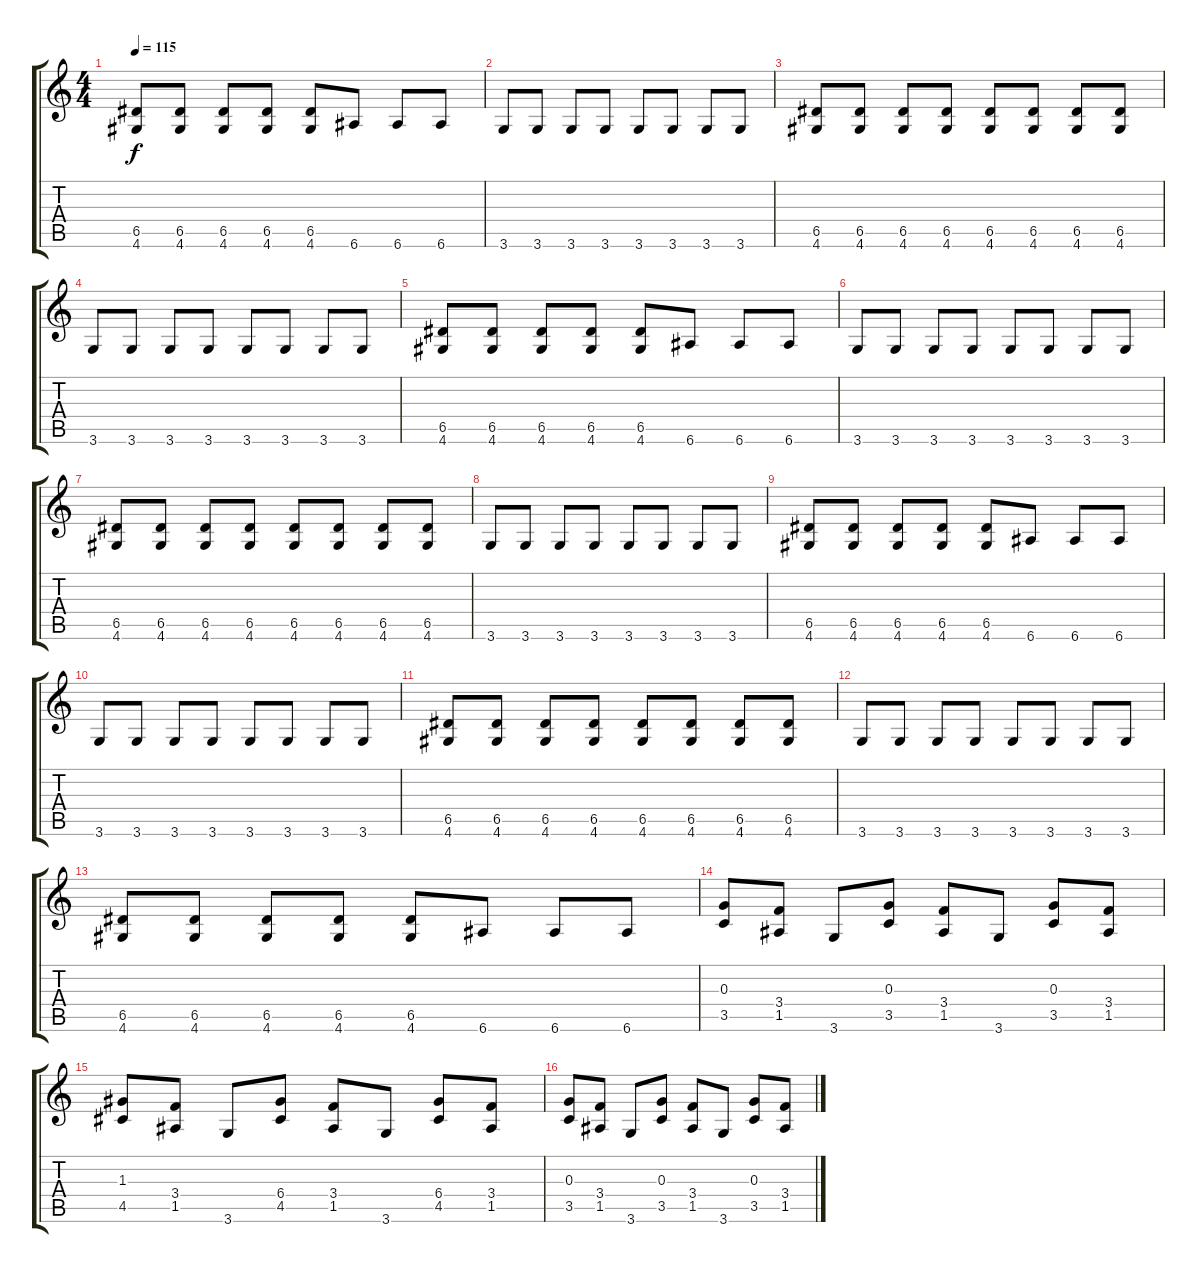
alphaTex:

\track "" {instrument overdrivenguitar}
\staff {score tabs}
\tuning (E4 B3 G3 D3 A2 E2) {hide}
\ts (4 4)
\tempo 115
\clef g2
\ks c
(6.5 4.6).8{dy f} (6.5 4.6).8 (6.5 4.6).8 (6.5 4.6).8 (6.5 4.6).8 6.6.8 6.6.8 6.6.8 |
3.6.8 3.6.8 3.6.8 3.6.8 3.6.8 3.6.8 3.6.8 3.6.8 |
(6.5 4.6).8 (6.5 4.6).8 (6.5 4.6).8 (6.5 4.6).8 (6.5 4.6).8 (6.5 4.6).8 (6.5 4.6).8 (6.5 4.6).8 |
3.6.8 3.6.8 3.6.8 3.6.8 3.6.8 3.6.8 3.6.8 3.6.8 |
(6.5 4.6).8 (6.5 4.6).8 (6.5 4.6).8 (6.5 4.6).8 (6.5 4.6).8 6.6.8 6.6.8 6.6.8 |
3.6.8 3.6.8 3.6.8 3.6.8 3.6.8 3.6.8 3.6.8 3.6.8 |
(6.5 4.6).8 (6.5 4.6).8 (6.5 4.6).8 (6.5 4.6).8 (6.5 4.6).8 (6.5 4.6).8 (6.5 4.6).8 (6.5 4.6).8 |
3.6.8 3.6.8 3.6.8 3.6.8 3.6.8 3.6.8 3.6.8 3.6.8 |
(6.5 4.6).8 (6.5 4.6).8 (6.5 4.6).8 (6.5 4.6).8 (6.5 4.6).8 6.6.8 6.6.8 6.6.8 |
3.6.8 3.6.8 3.6.8 3.6.8 3.6.8 3.6.8 3.6.8 3.6.8 |
(6.5 4.6).8 (6.5 4.6).8 (6.5 4.6).8 (6.5 4.6).8 (6.5 4.6).8 (6.5 4.6).8 (6.5 4.6).8 (6.5 4.6).8 |
3.6.8 3.6.8 3.6.8 3.6.8 3.6.8 3.6.8 3.6.8 3.6.8 |
(6.5 4.6).8 (6.5 4.6).8 (6.5 4.6).8 (6.5 4.6).8 (6.5 4.6).8 6.6.8 6.6.8 6.6.8 |
(0.3 3.5).8 (3.4 1.5).8 3.6.8 (0.3 3.5).8 (3.4 1.5).8 3.6.8 (0.3 3.5).8 (3.4 1.5).8 |
(1.3 4.5).8 (3.4 1.5).8 3.6.8 (6.4 4.5).8 (3.4 1.5).8 3.6.8 (6.4 4.5).8 (3.4 1.5).8 |
(0.3 3.5).8 (3.4 1.5).8 3.6.8 (0.3 3.5).8 (3.4 1.5).8 3.6.8 (0.3 3.5).8 (3.4 1.5).8
